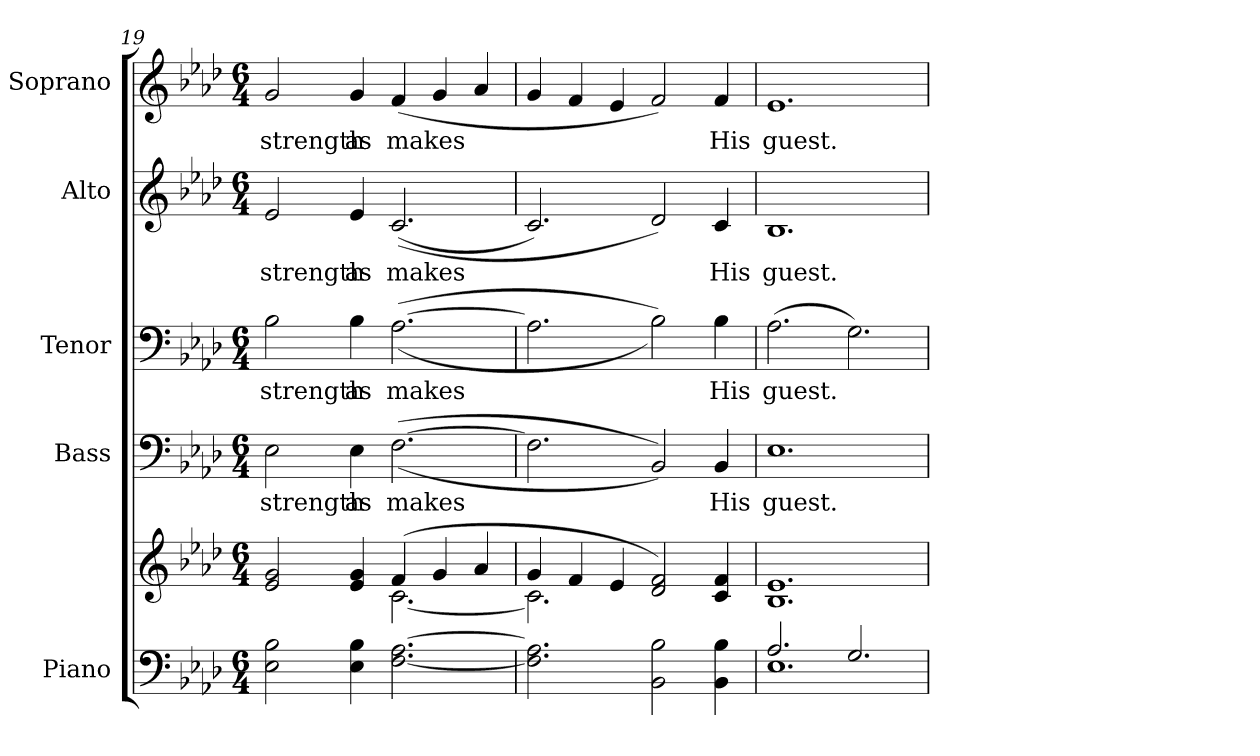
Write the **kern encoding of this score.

**kern	**kern	**kern	**text	**kern	**text	**kern	**text	**kern	**text
*part5	*part5	*part4	*part4	*part3	*part3	*part2	*part2	*part1	*part1
*staff6	*staff5	*staff4	*staff4	*staff3	*staff3	*staff2	*staff2	*staff1	*staff1
*I"Piano	*	*I"Bass	*	*I"Tenor	*	*I"Alto	*	*I"Soprano	*
*I'Pno.	*	*I'B.	*	*I'T.	*	*I'A.	*	*I'S.	*
!!LO:PB:g=z
*clefF4	*clefG2	*clefF4	*	*clefF4	*	*clefG2	*	*clefG2	*
*k[b-e-a-d-]	*k[b-e-a-d-]	*k[b-e-a-d-]	*	*k[b-e-a-d-]	*	*k[b-e-a-d-]	*	*k[b-e-a-d-]	*
*A-:	*A-:	*A-:	*	*A-:	*	*A-:	*	*A-:	*
*M6/4	*M6/4	*M6/4	*	*M6/4	*	*M6/4	*	*M6/4	*
=19	=19	=19	=19	=19	=19	=19	=19	=19	=19
*	*^	*	*	*	*	*	*	*	*
!	!	!	!	!LO:LY:b:color=#000000	!	!	!	!	!	!
!	!	!	!	!	!	!LO:LY:b:color=#000000	!	!	!	!
!	!	!	!	!	!	!	!	!LO:LY:b:color=#000000	!	!
!	!	!	!	!	!	!	!	!	!	!LO:LY:b:color=#000000
2E-i\ 2B-i	2e-i/ 2gi	2.ryy	2E-i\	strength	2B-i\	strength	2e-i/	strength	2gi/	strength
!	!	!	!	!LO:LY:b:color=#000000	!	!	!	!	!	!
!	!	!	!	!	!	!LO:LY:b:color=#000000	!	!	!	!
!	!	!	!	!	!	!	!	!LO:LY:b:color=#000000	!	!
!	!	!	!	!	!	!	!	!	!	!LO:LY:b:color=#000000
4E-i\ 4B-i	4e-i/ 4gi	.	4E-i\	as	4B-i\	as	4e-i/	as	4gi/	as
!	!	!	!	!LO:LY:b:color=#000000	!	!	!	!	!	!
!	!	!	!	!	!	!LO:LY:b:color=#000000	!	!	!	!
!	!	!	!	!	!	!	!	!LO:LY:b:color=#000000	!	!
!	!	!	!	!	!	!	!	!	!	!LO:LY:b:color=#000000
[<2.Fi\ [>2.A-i	(4fi/	[<2.ci\	(([>2.Fi\	makes	(([>2.A-i\	makes	((2.ci/	makes	(4fi/	makes
.	4gi/	.	.	.	.	.	.	.	4gi/	.
.	4a-i/	.	.	.	.	.	.	.	4a-i/	.
=20	=20	=20	=20	=20	=20	=20	=20	=20	=20	=20
2.Fi\] 2.A-i]	4gi/	2.ci\]	2.Fi\]	.	2.A-i\]	.	2.ci/)	.	4gi/	.
.	4fi/	.	.	.	.	.	.	.	4fi/	.
.	4e-i/	.	.	.	.	.	.	.	4e-i/	.
2BB-i\ 2B-i	2d-i/ 2fi)	2.ryy	2BB-i/))	.	2B-i\))	.	2d-i/)	.	2fi/)	.
!	!	!	!	!LO:LY:b:color=#000000	!	!	!	!	!	!
!	!	!	!	!	!	!LO:LY:b:color=#000000	!	!	!	!
!	!	!	!	!	!	!	!	!LO:LY:b:color=#000000	!	!
!	!	!	!	!	!	!	!	!	!	!LO:LY:b:color=#000000
4BB-i\ 4B-i	4ci/ 4fi	.	4BB-i/	His	4B-i\	His	4ci/	His	4fi/	His
*	*v	*v	*	*	*	*	*	*	*	*
=21	=21	=21	=21	=21	=21	=21	=21	=21	=21
*^	*	*	*	*	*	*	*	*	*
!	!	!	!	!LO:LY:b:color=#000000	!	!	!	!	!	!
!	!	!	!	!	!	!LO:LY:b:color=#000000	!	!	!	!
!	!	!	!	!	!	!	!	!LO:LY:b:color=#000000	!	!
!	!	!	!	!	!	!	!	!	!	!LO:LY:b:color=#000000
2.A-i/	1.E-i	1.B-i 1.e-i	1.E-i	guest.	(2.A-i\	guest.	1.B-i	guest.	1.e-i	guest.
2.Gi/	.	.	.	.	2.Gi\)	.	.	.	.	.
*v	*v	*	*	*	*	*	*	*	*	*
=	=	=	=	=	=	=	=	=	=
*-	*-	*-	*-	*-	*-	*-	*-	*-	*-
